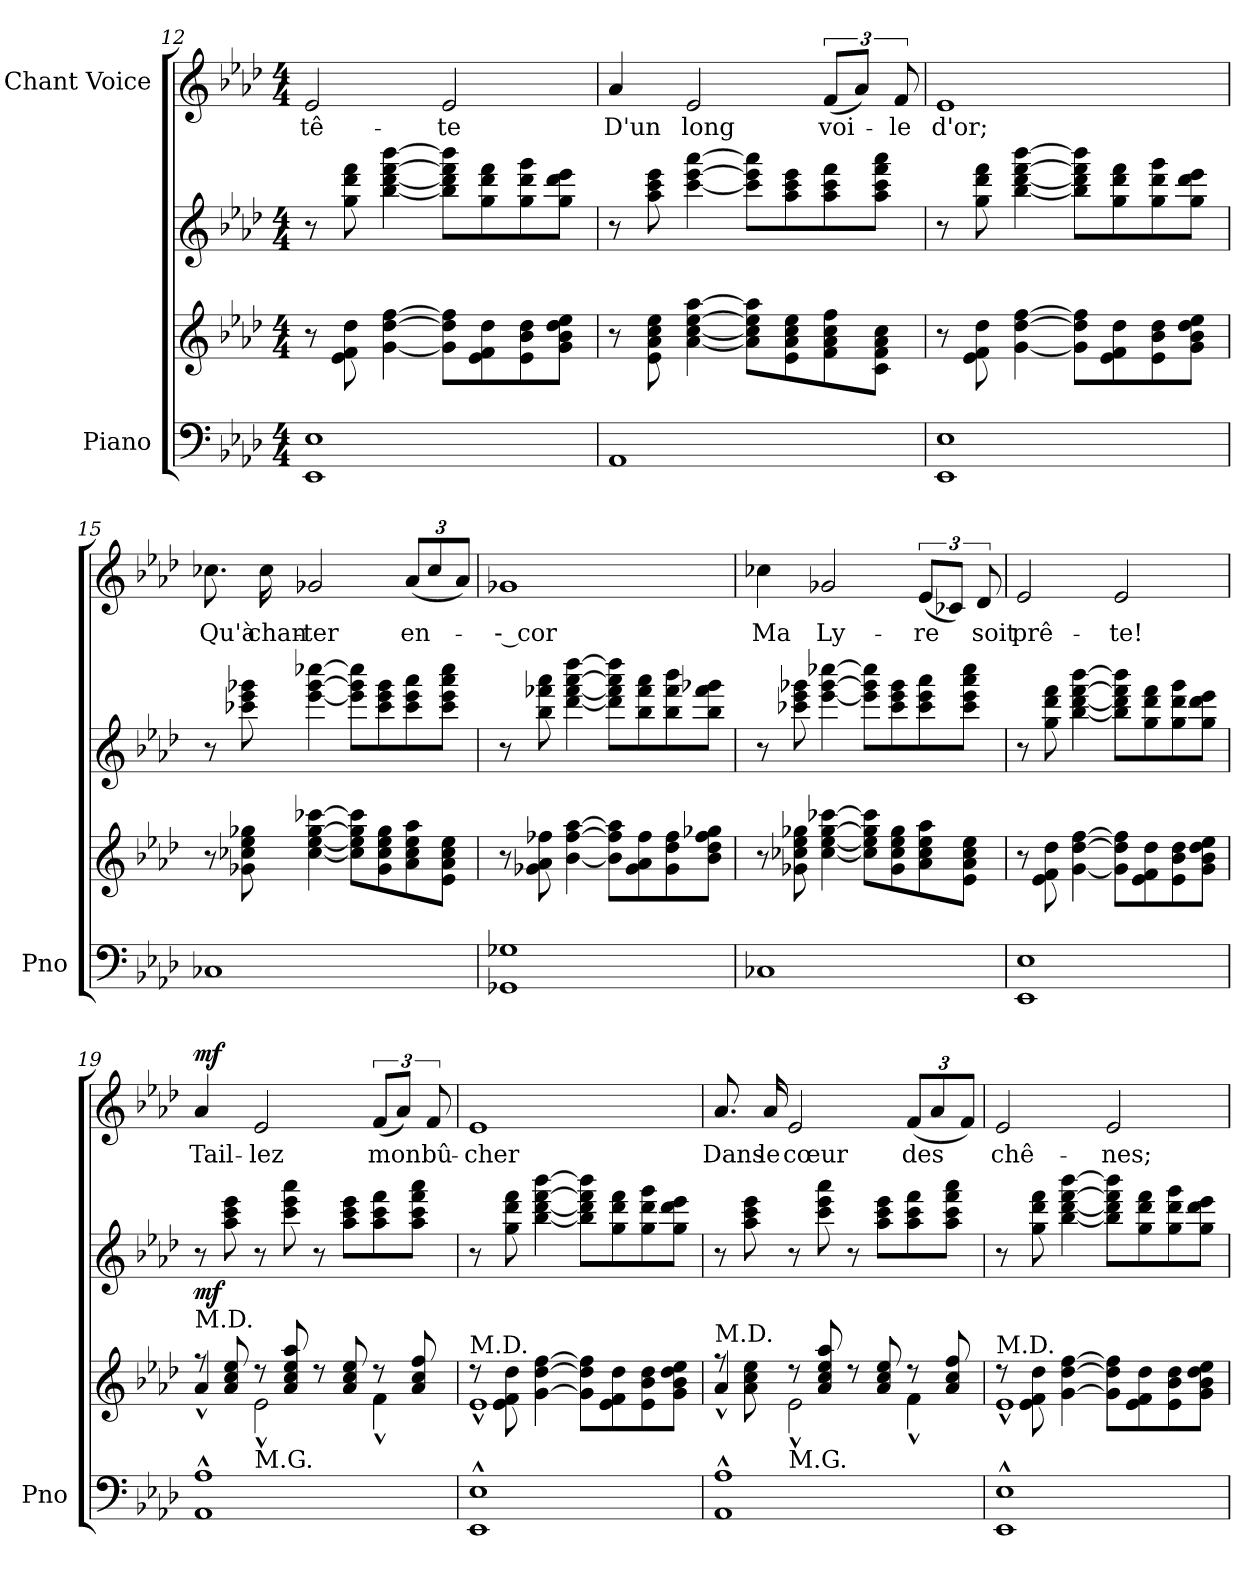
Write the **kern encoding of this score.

**kern	**kern	**kern	**dynam	**kern	**text	**dynam
*part2	*part2	*part2	*part2	*part1	*part1	*part1
*staff4	*staff3	*staff2	*staff2/3/4	*staff1	*staff1	*staff1
*I"Piano	*	*	*	*I"Chant Voice	*	*
*I'Pno	*	*	*	*	*	*
*clefF4	*clefG2	*clefG2	*	*clefG2	*	*
*k[b-e-a-d-]	*k[b-e-a-d-]	*k[b-e-a-d-]	*	*k[b-e-a-d-]	*	*
*M4/4	*M4/4	*M4/4	*	*M4/4	*	*
=12	=12	=12	=12	=12	=12	=12
1EE- 1E-	8r	8r	.	2e-/	tê-	.
.	8e-\ 8f\ 8dd-\	8gg\ 8ddd-\ 8fff\	.	.	.	.
.	[4g\ [<4dd-\ [4ff\	[4bb-\ [<4ddd-\ [4fff\ [4bbb-\	.	.	.	.
.	8g\] 8dd-\] 8ff\]L	8bb-\] 8ddd-\] 8fff\] 8bbb-\]L	.	2e-/	-te	.
.	8e-\ 8f\ 8dd-\	8gg\ 8ddd-\ 8fff\	.	.	.	.
.	8e-\ 8b-\ 8dd-\	8gg\ 8ddd-\ 8ggg\	.	.	.	.
.	8g\ 8b-\ 8dd-\ 8ee-\J	8gg\ 8ddd-\ 8eee-\J	.	.	.	.
=13	=13	=13	=13	=13	=13	=13
1AA-	8r	8r	.	4a-/	D'un	.
.	8e-\ 8a-\ 8cc\ 8ee-\	8aa-\ 8ccc\ 8eee-\	.	.	.	.
.	[4a-\ [<4cc\ [4ee-\ [4aa-\	[4ccc\ [4eee-\ [4aaa-\	.	2e-/	long	.
.	8a-\] 8cc\] 8ee-\] 8aa-\]L	8ccc\] 8eee-\] 8aaa-\]L	.	.	.	.
.	8e-\ 8a-\ 8cc\ 8ee-\	8aa-\ 8ccc\ 8eee-\	.	.	.	.
.	8f\ 8a-\ 8cc\ 8ff\	8aa-\ 8ccc\ 8fff\	.	(12f/L	voi-	.
.	.	.	.	12a-/J)	.	.
.	8c\ 8f\ 8a-\ 8cc\J	8aa-\ 8ccc\ 8fff\ 8aaa-\J	.	.	.	.
.	.	.	.	12f/	-le	.
=14	=14	=14	=14	=14	=14	=14
1EE- 1E-	8r	8r	.	1e-	d'or;	.
.	8e-\ 8f\ 8dd-\	8gg\ 8ddd-\ 8fff\	.	.	.	.
.	[4g\ [<4dd-\ [4ff\	[4bb-\ [<4ddd-\ [4fff\ [4bbb-\	.	.	.	.
.	8g\] 8dd-\] 8ff\]L	8bb-\] 8ddd-\] 8fff\] 8bbb-\]L	.	.	.	.
.	8e-\ 8f\ 8dd-\	8gg\ 8ddd-\ 8fff\	.	.	.	.
.	8e-\ 8b-\ 8dd-\	8gg\ 8ddd-\ 8ggg\	.	.	.	.
.	8g\ 8b-\ 8dd-\ 8ee-\J	8gg\ 8ddd-\ 8eee-\J	.	.	.	.
=15	=15	=15	=15	=15	=15	=15
!	!	!	!LO:DY:b	!	!	!
!	!	!	!LO:DY:n=1:b	!	!	!LO:DY:a
!	!	!	!	!	!	!LO:DY:n=1:a
1C-X	8r	8r	other-dynamics f	8.cc-X\	Qu'à	other-dynamics f
.	8g-X\ 8cc-X\ 8ee-\ 8gg-X\	8ccc-X\ 8eee-\ 8ggg-X\	.	.	.	.
.	.	.	.	16cc-\	chan-	.
.	[4cc-\ [<4ee-\ [4gg-\ [4ccc-X\	[4eee-\ [4ggg-\ [4cccc-X\	.	2g-X/	-ter	.
.	8cc-\] 8ee-\] 8gg-\] 8ccc-\]L	8eee-\] 8ggg-\] 8cccc-\]L	.	.	.	.
.	8g-\ 8cc-\ 8ee-\ 8gg-\	8ccc-\ 8eee-\ 8ggg-\	.	.	.	.
*	*	*	*	*Xbrackettup	*	*
.	8a-\ 8cc-\ 8ee-\ 8aa-\	8ccc-\ 8eee-\ 8aaa-\	.	(12a-/L	en-	.
.	.	.	.	12cc-/	.	.
.	8e-\ 8a-\ 8cc-\ 8ee-\J	8ccc-\ 8eee-\ 8aaa-\ 8cccc-\J	.	.	.	.
.	.	.	.	12a-/J)	.	.
=16	=16	=16	=16	=16	=16	=16
1GG-X 1G-X	8r	8r	.	1g-X	-- cor	.
.	8g-X\ 8a-\ 8ff-X\	8bb-\ 8fff-X\ 8aaa-\	.	.	.	.
.	[<4b-\ [4ff-\ [4aa-\	[4ddd-\ [<4fff-\ [4aaa-\ [4dddd-\	.	.	.	.
.	8b-\] 8ff-\] 8aa-\]L	8ddd-\] 8fff-\] 8aaa-\] 8dddd-\]L	.	.	.	.
.	8g-\ 8a-\ 8ff-\	8bb-\ 8fff-\ 8aaa-\	.	.	.	.
.	8g-\ 8dd-\ 8ff-\	8bb-\ 8fff-\ 8bbb-\	.	.	.	.
.	8b-\ 8dd-\ 8ff-\ 8gg-X\J	8bb-\ 8fff-\ 8ggg-X\J	.	.	.	.
=17	=17	=17	=17	=17	=17	=17
1C-X	8r	8r	.	4cc-X\	Ma	.
.	8g-X\ 8cc-X\ 8ee-\ 8gg-X\	8ccc-X\ 8eee-\ 8ggg-X\	.	.	.	.
.	[4cc-\ [<4ee-\ [4gg-\ [4ccc-X\	[4eee-\ [4ggg-\ [4cccc-X\	.	2g-X/	Ly-	.
.	8cc-\] 8ee-\] 8gg-\] 8ccc-\]L	8eee-\] 8ggg-\] 8cccc-\]L	.	.	.	.
.	8g-\ 8cc-\ 8ee-\ 8gg-\	8ccc-\ 8eee-\ 8ggg-\	.	.	.	.
*	*	*	*	*brackettup	*	*
.	8a-\ 8cc-\ 8ee-\ 8aa-\	8ccc-\ 8eee-\ 8aaa-\	.	(12e-/L	-re	.
.	.	.	.	12c-X/J)	.	.
.	8e-\ 8a-\ 8cc-\ 8ee-\J	8ccc-\ 8eee-\ 8aaa-\ 8cccc-\J	.	.	.	.
.	.	.	.	12d-/	soit	.
=18	=18	=18	=18	=18	=18	=18
1EE- 1E-	8r	8r	.	2e-/	prê-	.
.	8e-\ 8f\ 8dd-\	8gg\ 8ddd-\ 8fff\	.	.	.	.
.	[4g\ [<4dd-\ [4ff\	[4bb-\ [<4ddd-\ [4fff\ [4bbb-\	.	.	.	.
.	8g\] 8dd-\] 8ff\]L	8bb-\] 8ddd-\] 8fff\] 8bbb-\]L	.	2e-/	-te!	.
.	8e-\ 8f\ 8dd-\	8gg\ 8ddd-\ 8fff\	.	.	.	.
.	8e-\ 8b-\ 8dd-\	8gg\ 8ddd-\ 8ggg\	.	.	.	.
.	8g\ 8b-\ 8dd-\ 8ee-\J	8gg\ 8ddd-\ 8eee-\J	.	.	.	.
=19	=19	=19	=19	=19	=19	=19
*	*^	*	*	*	*	*
!	!LO:TX:a:t=M.D.	!	!	!	!	!	!
!	!	!	!	!LO:DY:b	!	!	!LO:DY:a
1AA-^^ 1A-^^	8r	4a-^^/	8r	mf	4a-/	Tail-	mf
.	8a-/ 8cc/ 8ee-/	.	8aa-\ 8ccc\ 8eee-\	.	.	.	.
!	!LO:TX:b:t=M.G.	!	!	!	!	!	!
.	8r	2e-^^\	8r	.	2e-/	-lez	.
.	8a-/ 8cc/ 8ee-/ 8aa-/	.	8ccc\ 8eee-\ 8aaa-\	.	.	.	.
.	8r	.	8r	.	.	.	.
.	8a-/ 8cc/ 8ee-/	.	8aa-\ 8ccc\ 8eee-\L	.	.	.	.
.	8r	4f^^\	8aa-\ 8ccc\ 8fff\	.	(12f/L	mon	.
.	.	.	.	.	12a-/J)	.	.
.	8a-/ 8cc/ 8ff/	.	8aa-\ 8ccc\ 8fff\ 8aaa-\J	.	.	.	.
.	.	.	.	.	12f/	bû-	.
=20	=20	=20	=20	=20	=20	=20	=20
!	!LO:TX:a:t=M.D.	!	!	!	!	!	!
1EE-^^ 1E-^^	8r	1e-^^	8r	.	1e-	-cher	.
.	8e-\ 8f\ 8dd-\	.	8gg\ 8ddd-\ 8fff\	.	.	.	.
.	[4g\ [<4dd-\ [>4ff\	.	[4bb-\ [<4ddd-\ [4fff\ [4bbb-\	.	.	.	.
.	8g\] 8dd-\] 8ff\]L	.	8bb-\] 8ddd-\] 8fff\] 8bbb-\]L	.	.	.	.
.	8e-\ 8f\ 8dd-\	.	8gg\ 8ddd-\ 8fff\	.	.	.	.
.	8e-\ 8b-\ 8dd-\	.	8gg\ 8ddd-\ 8ggg\	.	.	.	.
.	8g\ 8b-\ 8dd-\ 8ee-\J	.	8gg\ 8ddd-\ 8eee-\J	.	.	.	.
=21	=21	=21	=21	=21	=21	=21	=21
!	!LO:TX:a:t=M.D.	!	!	!	!	!	!
1AA-^^ 1A-^^	8r	4a-^^/	8r	.	8.a-/	Dans	.
.	8a-\ 8cc\ 8ee-\	.	8aa-\ 8ccc\ 8eee-\	.	.	.	.
.	.	.	.	.	16a-/	le	.
!	!LO:TX:b:t=M.G.	!	!	!	!	!	!
.	8r	2e-^^\	8r	.	2e-/	cœur	.
.	8a-/ 8cc/ 8ee-/ 8aa-/	.	8ccc\ 8eee-\ 8aaa-\	.	.	.	.
.	8r	.	8r	.	.	.	.
.	8a-/ 8cc/ 8ee-/	.	8aa-\ 8ccc\ 8eee-\L	.	.	.	.
*	*	*	*	*	*Xbrackettup	*	*
.	8r	4f^^\	8aa-\ 8ccc\ 8fff\	.	(12f/L	des	.
.	.	.	.	.	12a-/	.	.
.	8a-/ 8cc/ 8ff/	.	8aa-\ 8ccc\ 8fff\ 8aaa-\J	.	.	.	.
.	.	.	.	.	12f/J)	.	.
=22	=22	=22	=22	=22	=22	=22	=22
!	!LO:TX:a:t=M.D.	!	!	!	!	!	!
1EE-^^ 1E-^^	8r	1e-^^	8r	.	2e-/	chê-	.
.	8e-\ 8f\ 8dd-\	.	8gg\ 8ddd-\ 8fff\	.	.	.	.
.	[4g\ [<4dd-\ [>4ff\	.	[4bb-\ [<4ddd-\ [4fff\ [4bbb-\	.	.	.	.
.	8g\] 8dd-\] 8ff\]L	.	8bb-\] 8ddd-\] 8fff\] 8bbb-\]L	.	2e-/	-nes;	.
.	8e-\ 8f\ 8dd-\	.	8gg\ 8ddd-\ 8fff\	.	.	.	.
.	8e-\ 8b-\ 8dd-\	.	8gg\ 8ddd-\ 8ggg\	.	.	.	.
.	8g\ 8b-\ 8dd-\ 8ee-\J	.	8gg\ 8ddd-\ 8eee-\J	.	.	.	.
*	*v	*v	*	*	*	*	*
=	=	=	=	=	=	=
*-	*-	*-	*-	*-	*-	*-
